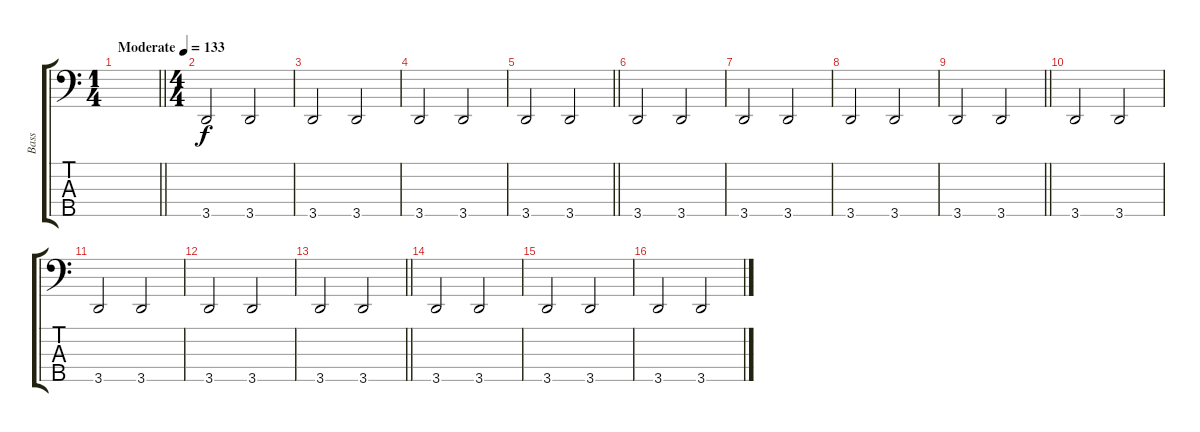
\track ("Bass" "Bass") {instrument electricbassfinger}
\staff {score tabs}
\tuning (G2 D2 A1 E1 B0) {hide}
\ts (1 4)
\tempo (133 "Moderate")
\clef f4
\barLineRight lightlight
\ks c
|
\ts (4 4)
3.5.2 3.5.2 |
3.5.2 3.5.2 |
3.5.2 3.5.2 |
\barLineRight lightlight
3.5.2 3.5.2 |
3.5.2 3.5.2 |
3.5.2 3.5.2 |
3.5.2 3.5.2 |
\barLineRight lightlight
3.5.2 3.5.2 |
3.5.2 3.5.2 |
3.5.2 3.5.2 |
3.5.2 3.5.2 |
\barLineRight lightlight
3.5.2 3.5.2 |
3.5.2 3.5.2 |
3.5.2 3.5.2 |
3.5.2 3.5.2
